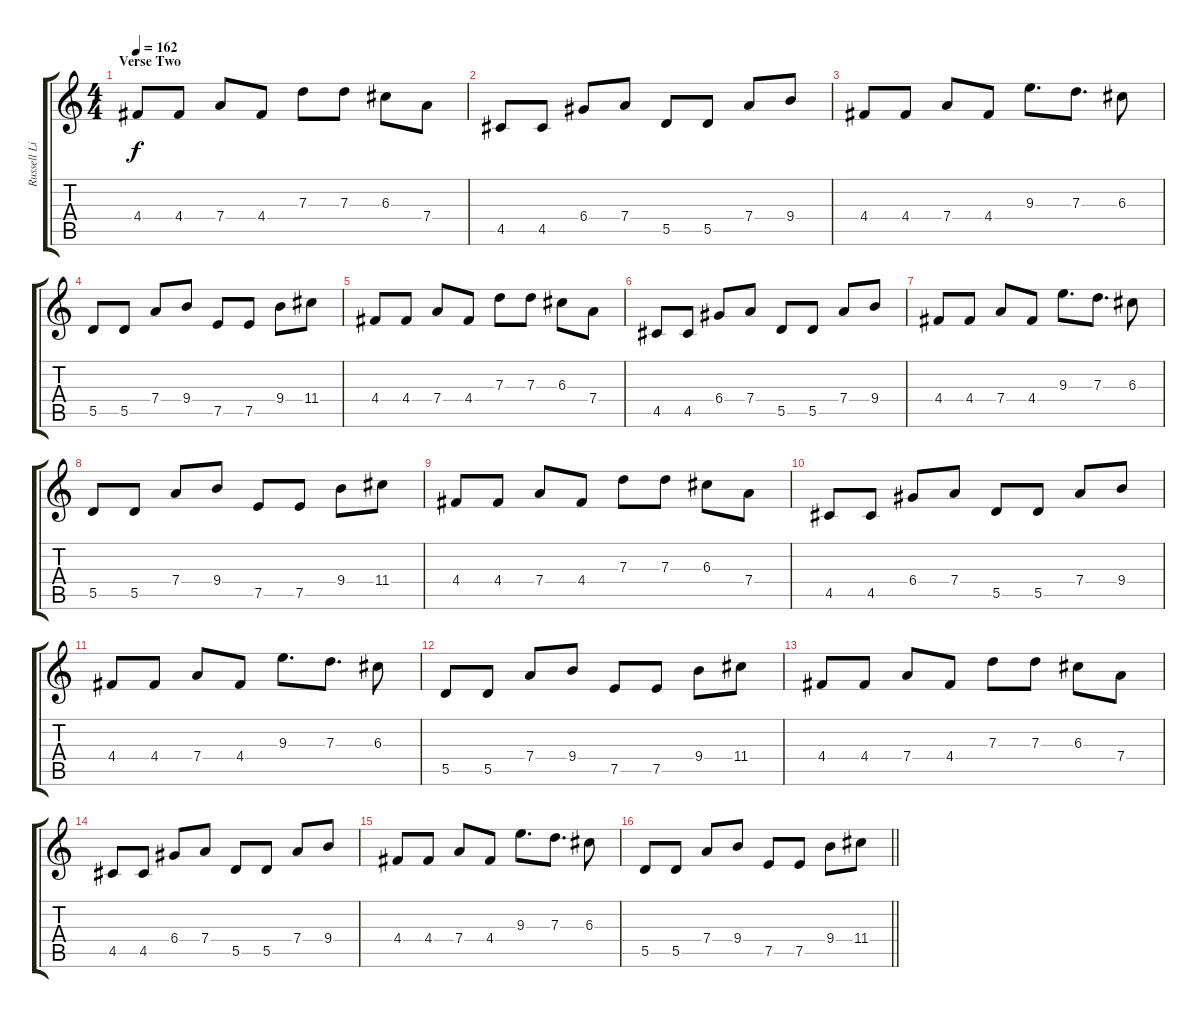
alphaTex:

\track ("Russell Lissack" "Russell Li") {instrument electricguitarclean}
\staff {score tabs}
\tuning (E4 B3 G3 D3 A2 E2) {hide}
\ts (4 4)
\section ("" "Verse Two")
\tempo 162
\clef g2
\ks c
4.4.8{dy f} 4.4.8 7.4.8 4.4.8 7.3.8 7.3.8 6.3.8 7.4.8 |
4.5.8 4.5.8 6.4.8 7.4.8 5.5.8 5.5.8 7.4.8 9.4.8 |
4.4.8 4.4.8 7.4.8 4.4.8 9.3.8{d} 7.3.8{d} 6.3.8 |
5.5.8 5.5.8 7.4.8 9.4.8 7.5.8 7.5.8 9.4.8 11.4.8 |
4.4.8 4.4.8 7.4.8 4.4.8 7.3.8 7.3.8 6.3.8 7.4.8 |
4.5.8 4.5.8 6.4.8 7.4.8 5.5.8 5.5.8 7.4.8 9.4.8 |
4.4.8 4.4.8 7.4.8 4.4.8 9.3.8{d} 7.3.8{d} 6.3.8 |
5.5.8 5.5.8 7.4.8 9.4.8 7.5.8 7.5.8 9.4.8 11.4.8 |
4.4.8 4.4.8 7.4.8 4.4.8 7.3.8 7.3.8 6.3.8 7.4.8 |
4.5.8 4.5.8 6.4.8 7.4.8 5.5.8 5.5.8 7.4.8 9.4.8 |
4.4.8 4.4.8 7.4.8 4.4.8 9.3.8{d} 7.3.8{d} 6.3.8 |
5.5.8 5.5.8 7.4.8 9.4.8 7.5.8 7.5.8 9.4.8 11.4.8 |
4.4.8 4.4.8 7.4.8 4.4.8 7.3.8 7.3.8 6.3.8 7.4.8 |
4.5.8 4.5.8 6.4.8 7.4.8 5.5.8 5.5.8 7.4.8 9.4.8 |
4.4.8 4.4.8 7.4.8 4.4.8 9.3.8{d} 7.3.8{d} 6.3.8 |
\barLineRight lightlight
5.5.8 5.5.8 7.4.8 9.4.8 7.5.8 7.5.8 9.4.8 11.4.8
